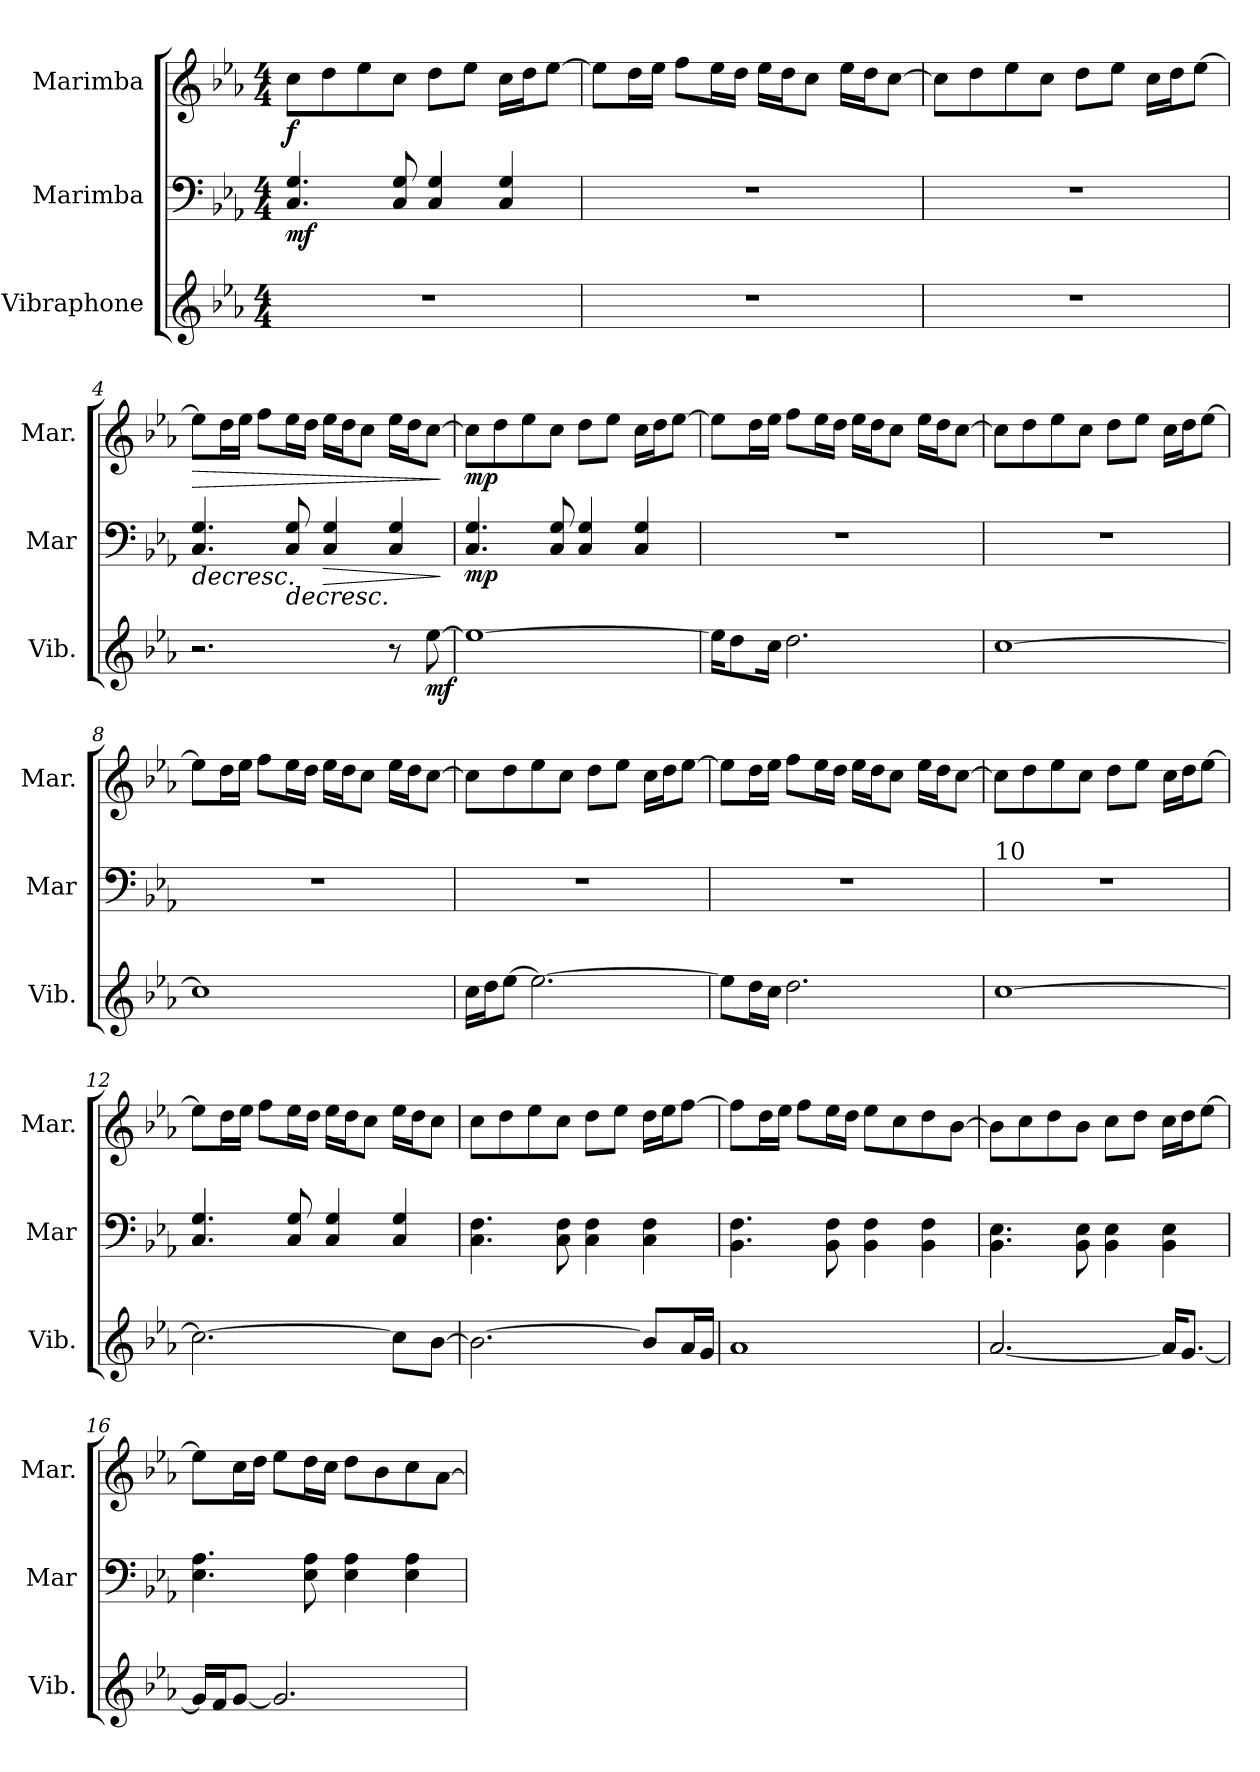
**kern	**dynam	**kern	**dynam	**kern	**dynam
*part3	*part3	*part2	*part2	*part1	*part1
*staff3	*staff3	*staff2	*staff2	*staff1	*staff1
*I"Vibraphone	*	*I"Marimba	*	*I"Marimba	*
*I'Vib.	*	*I'Mar	*	*I'Mar.	*
*clefG2	*	*clefF4	*	*clefG2	*
*k[b-e-a-]	*	*k[b-e-a-]	*	*k[b-e-a-]	*
*E-:	*	*E-:	*	*E-:	*
*M4/4	*	*M4/4	*	*M4/4	*
=1	=1	=1	=1	=1	=1
!	!	!	!LO:DY:b	!	!LO:DY:b
1r	.	4.C/ 4.G/	mf	8cc\L	f
.	.	.	.	8dd\	.
.	.	.	.	8ee-\	.
.	.	8C/ 8G/	.	8cc\J	.
.	.	4C/ 4G/	.	8dd\L	.
.	.	.	.	8ee-\J	.
.	.	4C/ 4G/	.	16cc\LL	.
.	.	.	.	16dd\J	.
.	.	.	.	[8ee-\J	.
=2	=2	=2	=2	=2	=2
1r	.	1r	.	8ee-\L]	.
.	.	.	.	16dd\L	.
.	.	.	.	16ee-\JJ	.
.	.	.	.	8ff\L	.
.	.	.	.	16ee-\L	.
.	.	.	.	16dd\JJ	.
.	.	.	.	16ee-\LL	.
.	.	.	.	16dd\J	.
.	.	.	.	8cc\J	.
.	.	.	.	16ee-\LL	.
.	.	.	.	16dd\J	.
.	.	.	.	[8cc\J	.
=3	=3	=3	=3	=3	=3
1r	.	1r	.	8cc\L]	.
.	.	.	.	8dd\	.
.	.	.	.	8ee-\	.
.	.	.	.	8cc\J	.
.	.	.	.	8dd\L	.
.	.	.	.	8ee-\J	.
.	.	.	.	16cc\LL	.
.	.	.	.	16dd\J	.
.	.	.	.	[8ee-\J	.
!!LO:LB:g=z
=4	=4	=4	=4	=4	=4
!	!	!	!LO:HP:b	!	!LO:HP:b
2.r	.	4.C/ 4.G/	>	8ee-\L]	>
.	.	.	.	16dd\L	.
.	.	.	.	16ee-\JJ	.
.	.	.	.	8ff\L	.
!	!	!	!LO:HP:b	!	!
.	.	8C/ 8G/	>	16ee-\L	.
.	.	.	.	16dd\JJ	.
!	!	!	!LO:HP:b	!	!
.	.	4C/ 4G/	>	16ee-\LL	.
.	.	.	.	16dd\J	.
.	.	.	.	8cc\J	.
8r	.	4C/ 4G/	.	16ee-\LL	.
.	.	.	.	16dd\J	.
!	!LO:DY:b	!	!	!	!
[8ee-\	mf	.	.	[8cc\J	.
.	.	.	] ] ]	.	]
=5	=5	=5	=5	=5	=5
!	!	!	!LO:DY:b	!	!LO:DY:b
1ee-_	.	4.C/ 4.G/	mp	8cc\L]	mp
.	.	.	.	8dd\	.
.	.	.	.	8ee-\	.
.	.	8C/ 8G/	.	8cc\J	.
.	.	4C/ 4G/	.	8dd\L	.
.	.	.	.	8ee-\J	.
.	.	4C/ 4G/	.	16cc\LL	.
.	.	.	.	16dd\J	.
.	.	.	.	[8ee-\J	.
=6	=6	=6	=6	=6	=6
16ee-\KL]	.	1r	.	8ee-\L]	.
8dd\	.	.	.	.	.
.	.	.	.	16dd\L	.
16cc\Jk	.	.	.	16ee-\JJ	.
2.dd\	.	.	.	8ff\L	.
.	.	.	.	16ee-\L	.
.	.	.	.	16dd\JJ	.
.	.	.	.	16ee-\LL	.
.	.	.	.	16dd\J	.
.	.	.	.	8cc\J	.
.	.	.	.	16ee-\LL	.
.	.	.	.	16dd\J	.
.	.	.	.	[8cc\J	.
=7	=7	=7	=7	=7	=7
[1cc	.	1r	.	8cc\L]	.
.	.	.	.	8dd\	.
.	.	.	.	8ee-\	.
.	.	.	.	8cc\J	.
.	.	.	.	8dd\L	.
.	.	.	.	8ee-\J	.
.	.	.	.	16cc\LL	.
.	.	.	.	16dd\J	.
.	.	.	.	[8ee-\J	.
!!LO:LB:g=z
=8	=8	=8	=8	=8	=8
1cc]	.	1r	.	8ee-\L]	.
.	.	.	.	16dd\L	.
.	.	.	.	16ee-\JJ	.
.	.	.	.	8ff\L	.
.	.	.	.	16ee-\L	.
.	.	.	.	16dd\JJ	.
.	.	.	.	16ee-\LL	.
.	.	.	.	16dd\J	.
.	.	.	.	8cc\J	.
.	.	.	.	16ee-\LL	.
.	.	.	.	16dd\J	.
.	.	.	.	[8cc\J	.
=9	=9	=9	=9	=9	=9
16cc\LL	.	1r	.	8cc\L]	.
16dd\J	.	.	.	.	.
[8ee-\J	.	.	.	8dd\	.
2.ee-\_	.	.	.	8ee-\	.
.	.	.	.	8cc\J	.
.	.	.	.	8dd\L	.
.	.	.	.	8ee-\J	.
.	.	.	.	16cc\LL	.
.	.	.	.	16dd\J	.
.	.	.	.	[8ee-\J	.
=10	=10	=10	=10	=10	=10
8ee-\L]	.	1r	.	8ee-\L]	.
16dd\L	.	.	.	16dd\L	.
16cc\JJ	.	.	.	16ee-\JJ	.
2.dd\	.	.	.	8ff\L	.
.	.	.	.	16ee-\L	.
.	.	.	.	16dd\JJ	.
.	.	.	.	16ee-\LL	.
.	.	.	.	16dd\J	.
.	.	.	.	8cc\J	.
.	.	.	.	16ee-\LL	.
.	.	.	.	16dd\J	.
.	.	.	.	[8cc\J	.
!!LO:LB:g=z
=11	=11	=11	=11	=11	=11
!	!	!LO:TX:a:t=10	!	!	!
[1cc	.	1r	.	8cc\L]	.
.	.	.	.	8dd\	.
.	.	.	.	8ee-\	.
.	.	.	.	8cc\J	.
.	.	.	.	8dd\L	.
.	.	.	.	8ee-\J	.
.	.	.	.	16cc\LL	.
.	.	.	.	16dd\J	.
.	.	.	.	[8ee-\J	.
=12	=12	=12	=12	=12	=12
2.cc\_	.	4.C/ 4.G/	.	8ee-\L]	.
.	.	.	.	16dd\L	.
.	.	.	.	16ee-\JJ	.
.	.	.	.	8ff\L	.
.	.	8C/ 8G/	.	16ee-\L	.
.	.	.	.	16dd\JJ	.
.	.	4C/ 4G/	.	16ee-\LL	.
.	.	.	.	16dd\J	.
.	.	.	.	8cc\J	.
8cc\L]	.	4C/ 4G/	.	16ee-\LL	.
.	.	.	.	16dd\J	.
[8b-\J	.	.	.	8cc\J	.
=13	=13	=13	=13	=13	=13
2.b-\_	.	4.C\ 4.F\	.	8cc\L	.
.	.	.	.	8dd\	.
.	.	.	.	8ee-\	.
.	.	8C\ 8F\	.	8cc\J	.
.	.	4C\ 4F\	.	8dd\L	.
.	.	.	.	8ee-\J	.
8b-/L]	.	4C\ 4F\	.	16dd\LL	.
.	.	.	.	16ee-\J	.
16a-/L	.	.	.	[8ff\J	.
16g/JJ	.	.	.	.	.
=14	=14	=14	=14	=14	=14
1a-	.	4.BB-\ 4.F\	.	8ff\L]	.
.	.	.	.	16dd\L	.
.	.	.	.	16ee-\JJ	.
.	.	.	.	8ff\L	.
.	.	8BB-\ 8F\	.	16ee-\L	.
.	.	.	.	16dd\JJ	.
.	.	4BB-\ 4F\	.	8ee-\L	.
.	.	.	.	8cc\	.
.	.	4BB-\ 4F\	.	8dd\	.
.	.	.	.	[8b-\J	.
!!LO:PB:g=z
=15	=15	=15	=15	=15	=15
[2.a-/	.	4.BB-\ 4.E-\	.	8b-\L]	.
.	.	.	.	8cc\	.
.	.	.	.	8dd\	.
.	.	8BB-\ 8E-\	.	8b-\J	.
.	.	4BB-\ 4E-\	.	8cc\L	.
.	.	.	.	8dd\J	.
16a-/KL]	.	4BB-\ 4E-\	.	16cc\LL	.
[8.g/J	.	.	.	16dd\J	.
.	.	.	.	[8ee-\J	.
=16	=16	=16	=16	=16	=16
16g/LL]	.	4.E-\ 4.A-\	.	8ee-\L]	.
16f/J	.	.	.	.	.
[8g/J	.	.	.	16cc\L	.
.	.	.	.	16dd\JJ	.
2.g/]	.	.	.	8ee-\L	.
.	.	8E-\ 8A-\	.	16dd\L	.
.	.	.	.	16cc\JJ	.
.	.	4E-\ 4A-\	.	8dd\L	.
.	.	.	.	8b-\	.
.	.	4E-\ 4A-\	.	8cc\	.
.	.	.	.	[8a-\J	.
=	=	=	=	=	=
*-	*-	*-	*-	*-	*-
